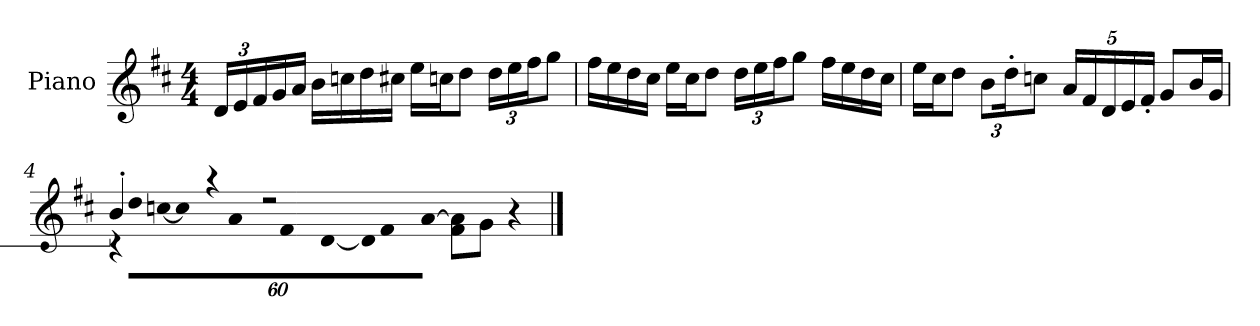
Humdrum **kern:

**kern
*part1
*staff1
*I"Piano
*I'P-no
*clefG2
*k[f#c#]
*M4/4
*MM90
*Xbrackettup
=1
24d/LL
24e/
24f#/
16g/
16a/JJ
16b\LL
16ccn\
16dd\
16cc#X\JJ
16ee\LL
16ccn\J
8dd\J
24dd\LL
24ee\
24ff#\J
8gg\J
=2
16ff#\LL
16ee\
16dd\
16cc#\JJ
16ee\LL
16cc#\J
8dd\J
24dd\LL
24ee\
24ff#\J
8gg\J
16ff#\LL
16ee\
16dd\
16cc#\JJ
!!LO:LB:g=z
=3
16ee\LL
16cc#\J
8dd\J
12b\L
24dd'\K
8ccn\J
20a/LL
20f#/
20d/
20e/
20f#'/JJ
8g/L
16b/L
16g/JJ
=4
*^
*	*brackettup
!	!LO:N:vis=16
4b'/	1920%107r
!	!LO:N:vis=32
.	1920%53dd\LLL
!	!LO:N:vis=32
.	[1920%53ccn\JJ
!	!LO:N:vis=8
.	640%71cc\]
!	!LO:N:vis=16
.	1920%107a\L
4r	.
!	!LO:N:vis=16
.	1920%107f#\
!	!LO:N:vis=16
.	[1920%107d\
!	!LO:N:vis=32
.	1920%53d\K]
!	!LO:N:vis=16
.	1920%107f#\
!	!LO:N:vis=32
.	[1920%53a\JJk
2r	8f#\ 8a\]L
.	8g\J
.	4r
*v	*v
==
*-
